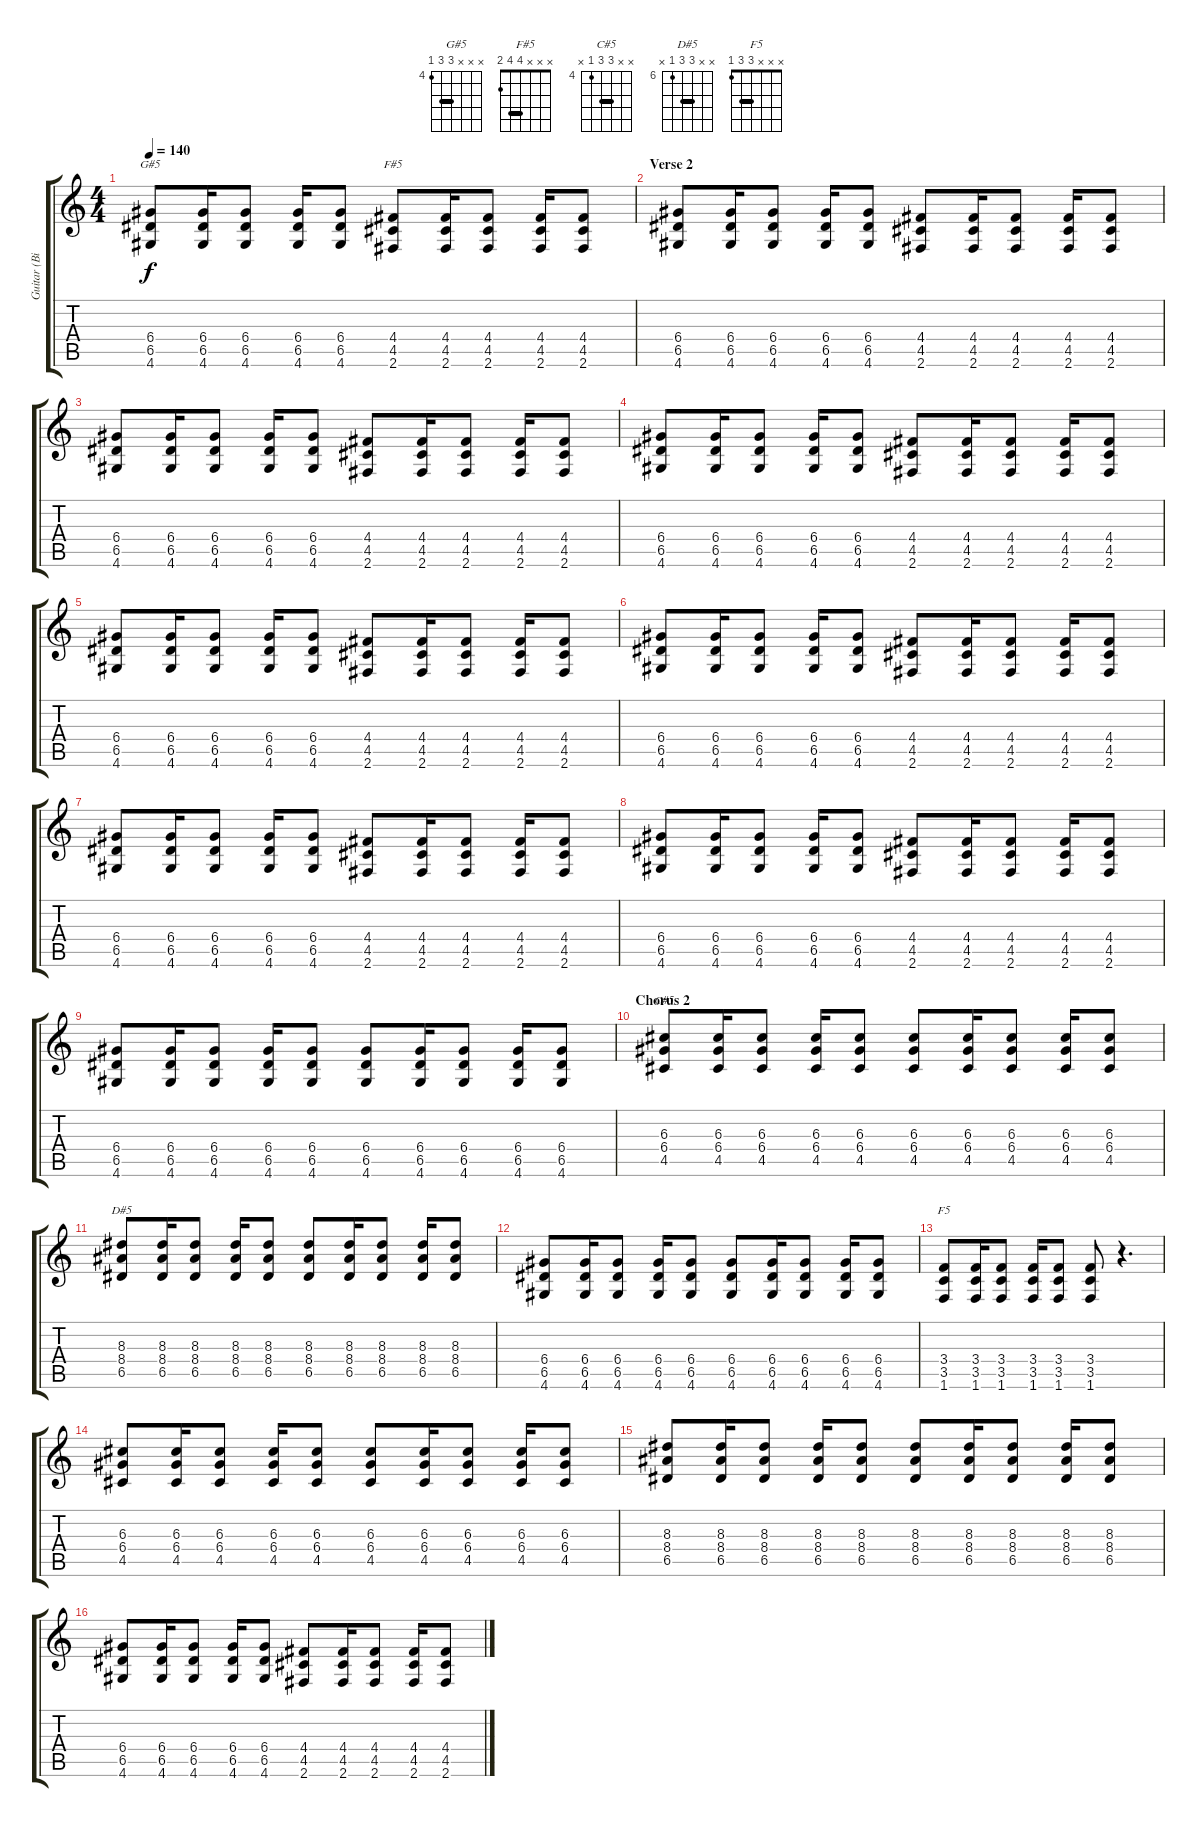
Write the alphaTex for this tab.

\track ("Guitar (Billie Joe)" "Guitar (Bi") {instrument distortionguitar}
\staff {score tabs}
\tuning (E4 B3 G3 D3 A2 E2) {hide}
\chord ("G#5" x x x 6 6 4) {firstfret 4 barre 6}
\chord ("F#5" x x x 4 4 2) {barre 4}
\chord ("C#5" x x 6 6 4 x) {firstfret 4 barre 6}
\chord ("D#5" x x 8 8 6 x) {firstfret 6 barre 8}
\chord ("F5" x x x 3 3 1) {barre 3}
\ts (4 4)
\tempo 140
\clef g2
\ks c
(6.4 6.5 4.6).8{ch "G#5" dy f} (6.4 6.5 4.6).16 (6.4 6.5 4.6).8 (6.4 6.5 4.6).16 (6.4 6.5 4.6).8 (4.4 4.5 2.6).8{ch "F#5"} (4.4 4.5 2.6).16 (4.4 4.5 2.6).8 (4.4 4.5 2.6).16 (4.4 4.5 2.6).8 |
\section ("" "Verse 2")
(6.4 6.5 4.6).8 (6.4 6.5 4.6).16 (6.4 6.5 4.6).8 (6.4 6.5 4.6).16 (6.4 6.5 4.6).8 (4.4 4.5 2.6).8 (4.4 4.5 2.6).16 (4.4 4.5 2.6).8 (4.4 4.5 2.6).16 (4.4 4.5 2.6).8 |
(6.4 6.5 4.6).8 (6.4 6.5 4.6).16 (6.4 6.5 4.6).8 (6.4 6.5 4.6).16 (6.4 6.5 4.6).8 (4.4 4.5 2.6).8 (4.4 4.5 2.6).16 (4.4 4.5 2.6).8 (4.4 4.5 2.6).16 (4.4 4.5 2.6).8 |
(6.4 6.5 4.6).8 (6.4 6.5 4.6).16 (6.4 6.5 4.6).8 (6.4 6.5 4.6).16 (6.4 6.5 4.6).8 (4.4 4.5 2.6).8 (4.4 4.5 2.6).16 (4.4 4.5 2.6).8 (4.4 4.5 2.6).16 (4.4 4.5 2.6).8 |
(6.4 6.5 4.6).8 (6.4 6.5 4.6).16 (6.4 6.5 4.6).8 (6.4 6.5 4.6).16 (6.4 6.5 4.6).8 (4.4 4.5 2.6).8 (4.4 4.5 2.6).16 (4.4 4.5 2.6).8 (4.4 4.5 2.6).16 (4.4 4.5 2.6).8 |
(6.4 6.5 4.6).8 (6.4 6.5 4.6).16 (6.4 6.5 4.6).8 (6.4 6.5 4.6).16 (6.4 6.5 4.6).8 (4.4 4.5 2.6).8 (4.4 4.5 2.6).16 (4.4 4.5 2.6).8 (4.4 4.5 2.6).16 (4.4 4.5 2.6).8 |
(6.4 6.5 4.6).8 (6.4 6.5 4.6).16 (6.4 6.5 4.6).8 (6.4 6.5 4.6).16 (6.4 6.5 4.6).8 (4.4 4.5 2.6).8 (4.4 4.5 2.6).16 (4.4 4.5 2.6).8 (4.4 4.5 2.6).16 (4.4 4.5 2.6).8 |
(6.4 6.5 4.6).8 (6.4 6.5 4.6).16 (6.4 6.5 4.6).8 (6.4 6.5 4.6).16 (6.4 6.5 4.6).8 (4.4 4.5 2.6).8 (4.4 4.5 2.6).16 (4.4 4.5 2.6).8 (4.4 4.5 2.6).16 (4.4 4.5 2.6).8 |
(6.4 6.5 4.6).8 (6.4 6.5 4.6).16 (6.4 6.5 4.6).8 (6.4 6.5 4.6).16 (6.4 6.5 4.6).8 (6.4 6.5 4.6).8 (6.4 6.5 4.6).16 (6.4 6.5 4.6).8 (6.4 6.5 4.6).16 (6.4 6.5 4.6).8 |
\section ("" "Chorus 2")
(6.3 6.4 4.5).8{ch "C#5"} (6.3 6.4 4.5).16 (6.3 6.4 4.5).8 (6.3 6.4 4.5).16 (6.3 6.4 4.5).8 (6.3 6.4 4.5).8 (6.3 6.4 4.5).16 (6.3 6.4 4.5).8 (6.3 6.4 4.5).16 (6.3 6.4 4.5).8 |
(8.3 8.4 6.5).8{ch "D#5"} (8.3 8.4 6.5).16 (8.3 8.4 6.5).8 (8.3 8.4 6.5).16 (8.3 8.4 6.5).8 (8.3 8.4 6.5).8 (8.3 8.4 6.5).16 (8.3 8.4 6.5).8 (8.3 8.4 6.5).16 (8.3 8.4 6.5).8 |
(6.4 6.5 4.6).8 (6.4 6.5 4.6).16 (6.4 6.5 4.6).8 (6.4 6.5 4.6).16 (6.4 6.5 4.6).8 (6.4 6.5 4.6).8 (6.4 6.5 4.6).16 (6.4 6.5 4.6).8 (6.4 6.5 4.6).16 (6.4 6.5 4.6).8 |
(3.4 3.5 1.6).8{ch "F5"} (3.4 3.5 1.6).16 (3.4 3.5 1.6).8 (3.4 3.5 1.6).16 (3.4 3.5 1.6).8 (3.4 3.5 1.6).8 r.4{d} |
(6.3 6.4 4.5).8 (6.3 6.4 4.5).16 (6.3 6.4 4.5).8 (6.3 6.4 4.5).16 (6.3 6.4 4.5).8 (6.3 6.4 4.5).8 (6.3 6.4 4.5).16 (6.3 6.4 4.5).8 (6.3 6.4 4.5).16 (6.3 6.4 4.5).8 |
(8.3 8.4 6.5).8 (8.3 8.4 6.5).16 (8.3 8.4 6.5).8 (8.3 8.4 6.5).16 (8.3 8.4 6.5).8 (8.3 8.4 6.5).8 (8.3 8.4 6.5).16 (8.3 8.4 6.5).8 (8.3 8.4 6.5).16 (8.3 8.4 6.5).8 |
(6.4 6.5 4.6).8 (6.4 6.5 4.6).16 (6.4 6.5 4.6).8 (6.4 6.5 4.6).16 (6.4 6.5 4.6).8 (4.4 4.5 2.6).8 (4.4 4.5 2.6).16 (4.4 4.5 2.6).8 (4.4 4.5 2.6).16 (4.4 4.5 2.6).8
